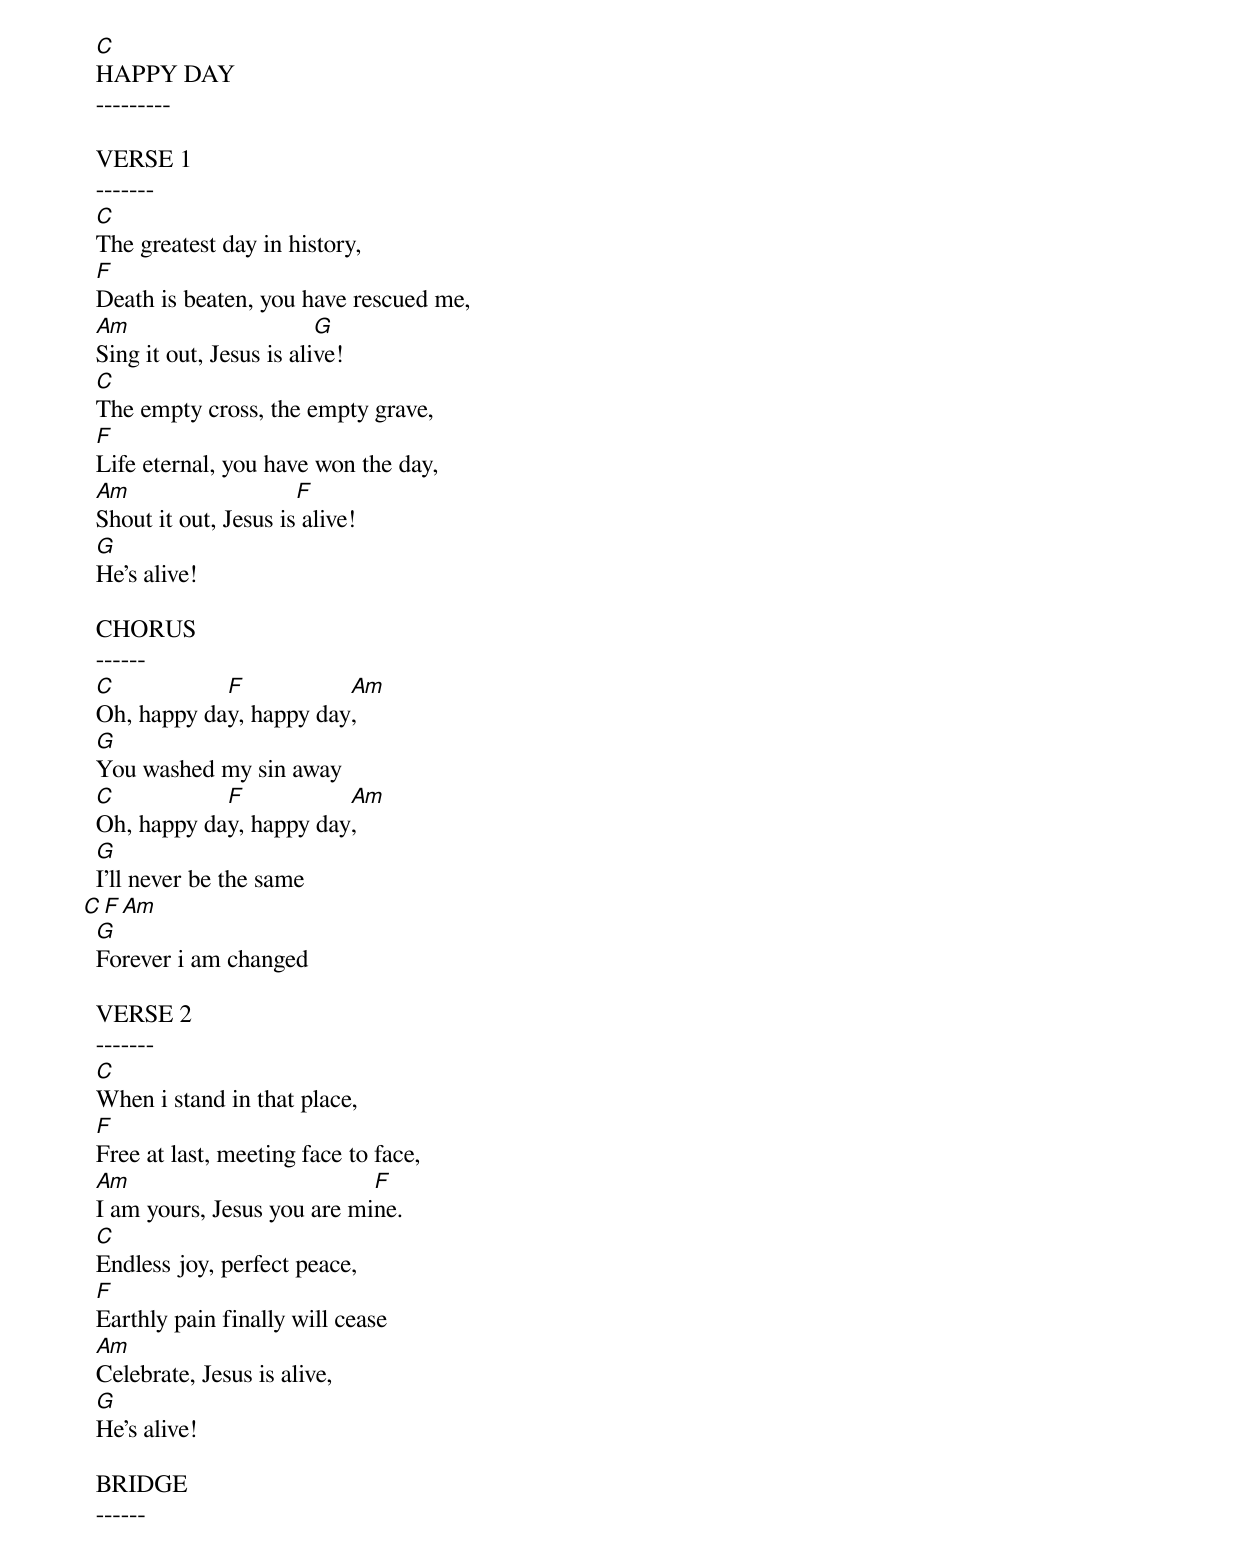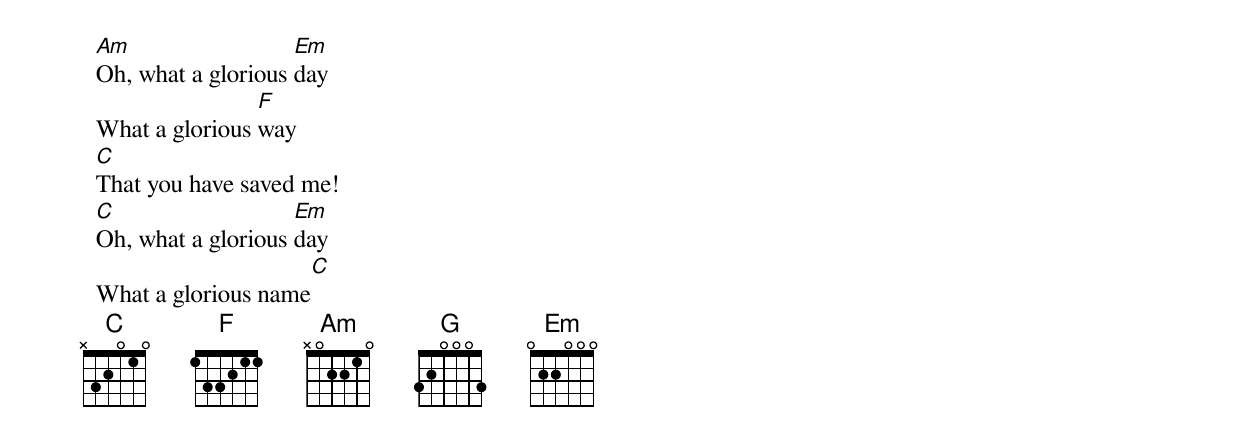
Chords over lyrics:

  C
  HAPPY DAY
  ---------

  VERSE 1
  -------
  C
  The greatest day in history,
  F
  Death is beaten, you have rescued me,
  Am                       G
  Sing it out, Jesus is alive!
  C
  The empty cross, the empty grave,
  F
  Life eternal, you have won the day,
  Am                    F
  Shout it out, Jesus is alive!
  G
  He's alive!

  CHORUS
  ------
  C           F           Am
  Oh, happy day, happy day,
  G
  You washed my sin away
  C           F           Am
  Oh, happy day, happy day,
  G
  I'll never be the same
  C           F           Am
  G
  Forever i am changed

  VERSE 2
  -------
  C
  When i stand in that place,
  F
  Free at last, meeting face to face,
  Am                          F
  I am yours, Jesus you are mine.
  C
  Endless joy, perfect peace,
  F
  Earthly pain finally will cease
  Am
  Celebrate, Jesus is alive,
  G
  He's alive!

  BRIDGE
  ------
  Am                  Em
  Oh, what a glorious day
                  F
  What a glorious way
  C
  That you have saved me!
  C                   Em
  Oh, what a glorious day
                      C
  What a glorious name
